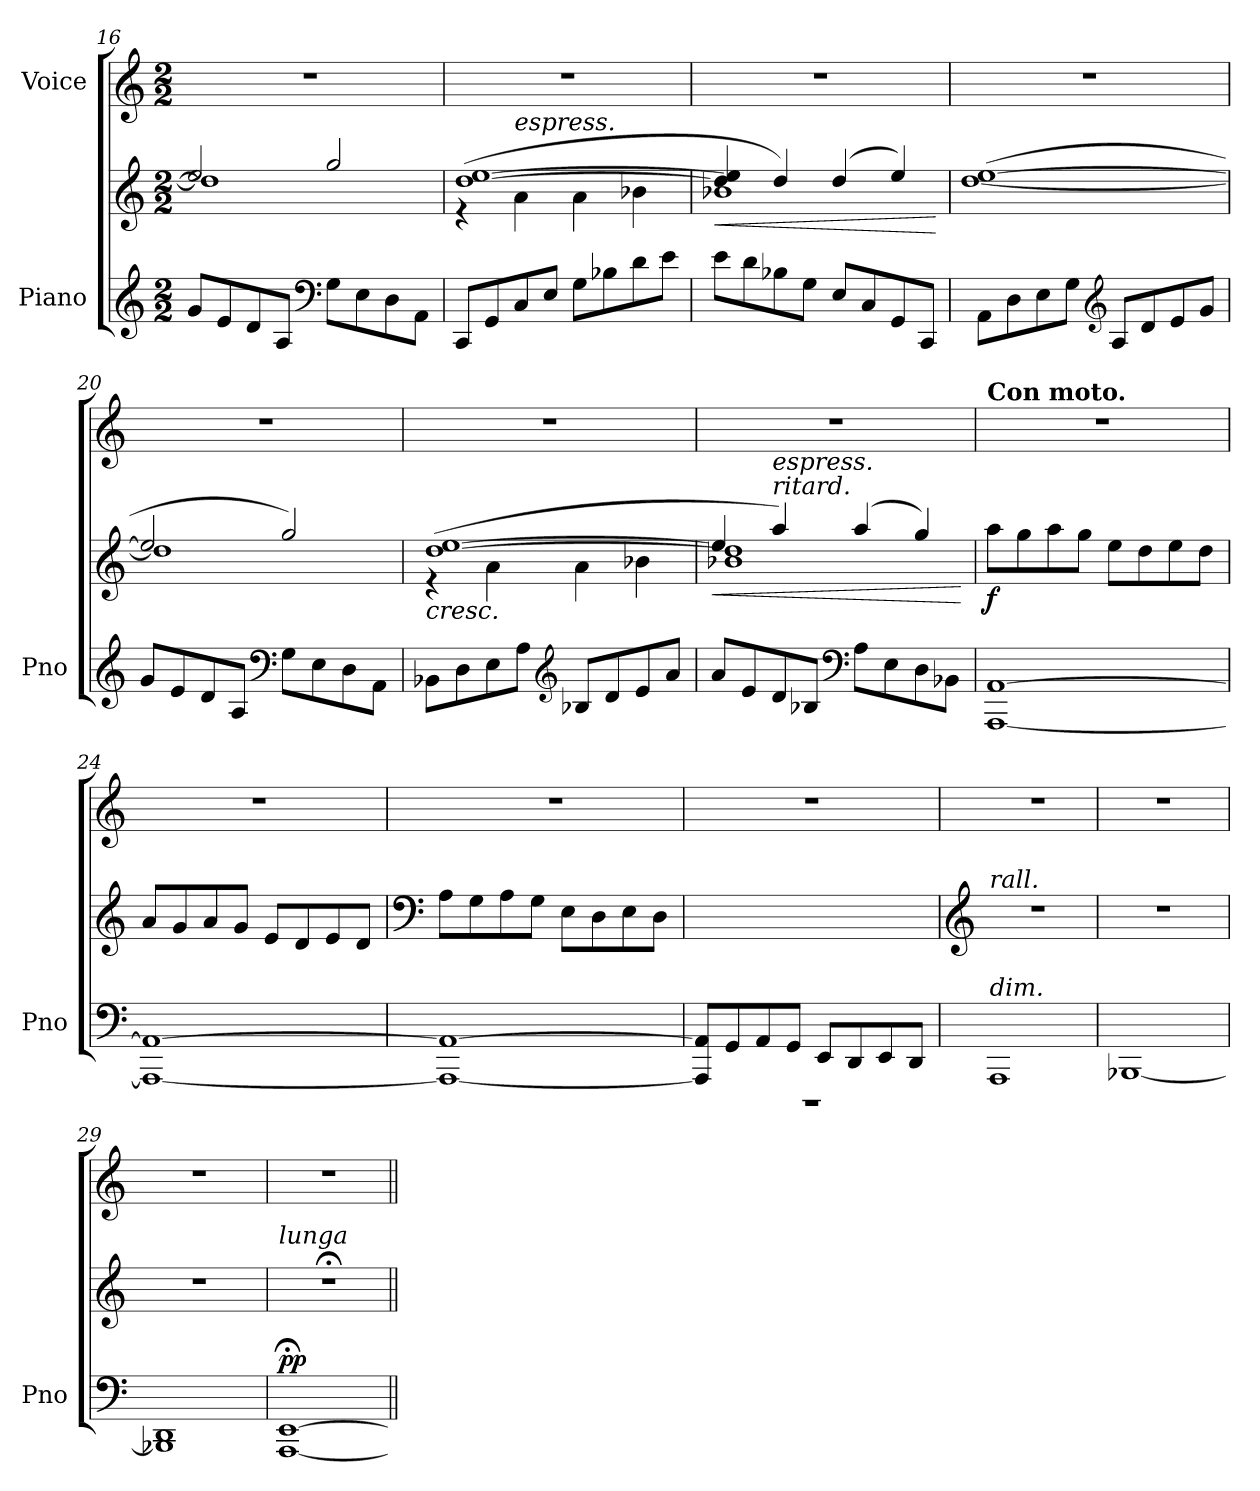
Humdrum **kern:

**kern	**kern	**dynam	**kern
*part2	*part2	*part2	*part1
*staff3	*staff2	*staff2/3	*staff1
*I"Piano	*	*	*I"Voice
*I'Pno	*	*	*
*clefG2	*clefG2	*	*clefG2
*k[]	*k[]	*	*k[]
*M2/2	*M2/2	*	*M2/2
=16	=16	=16	=16
*	*^	*	*
8g/L	2ee/]	1dd]	.	1r
8e/	.	.	.	.
8d/	.	.	.	.
8A/J	.	.	.	.
*clefF4	*	*	*	*
8G\L	2gg/	.	.	.
8E\	.	.	.	.
8D\	.	.	.	.
8AA\J	.	.	.	.
=17	=17	=17	=17	=17
8CC/L	([1dd [1ee	4r	.	1r
8GG/	.	.	.	.
!	!	!LO:TX:i:t=espress.	!	!
8C/	.	4a\	.	.
8E/J	.	.	.	.
8G\L	.	4a\	.	.
8B-X\	.	.	.	.
8d\	.	4b-X\	.	.
8e\J	.	.	.	.
=18	=18	=18	=18	=18
!	!	!	!LO:HP:b	!
8e\L	4dd/] 4ee/]	1b-X	<	1r
8d\	.	.	.	.
8B-X\	4dd/)	.	.	.
8G\J	.	.	.	.
8E/L	(4dd/	.	.	.
8C/	.	.	.	.
8GG/	4ee/)	.	.	.
8CC/J	.	.	.	.
*	*v	*v	*	*
.	.	[	.
=19	=19	=19	=19
!	!	!LO:DY:a=2	!
!	!	!LO:DY:n=1:a=2	!
8AA\L	([1dd [>1ee	other-dynamics p	1r
8D\	.	.	.
8E\	.	.	.
8G\J	.	.	.
*clefG2	*	*	*
8A/L	.	.	.
8d/	.	.	.
8e/	.	.	.
8g/J	.	.	.
=20	=20	=20	=20
*	*^	*	*
8g/L	2ee/]	1dd]	.	1r
8e/	.	.	.	.
8d/	.	.	.	.
8A/J	.	.	.	.
*clefF4	*	*	*	*
8G\L	2gg/)	.	.	.
8E\	.	.	.	.
8D\	.	.	.	.
8AA\J	.	.	.	.
=21	=21	=21	=21	=21
!	!LO:TX:b:i:t=cresc.	!	!	!
8BB-X\L	([1dd [1ee	4r	.	1r
8D\	.	.	.	.
8E\	.	4a\	.	.
8A\J	.	.	.	.
*clefG2	*	*	*	*
8B-X/L	.	4a\	.	.
8d/	.	.	.	.
8e/	.	4b-X\	.	.
8a/J	.	.	.	.
=22	=22	=22	=22	=22
!	!	!	!LO:HP:b	!
8a/L	4ee/]	1b-X 1dd]	<	1r
8e/	.	.	.	.
!	!LO:TX:i:t=ritard.	!	!	!
!	!LO:TX:i:t=espress.	!	!	!
8d/	4aa/)	.	.	.
8B-X/J	.	.	.	.
*clefF4	*	*	*	*
8A\L	(4aa/	.	.	.
8E\	.	.	.	.
8D\	4gg/)	.	.	.
8BB-X\J	.	.	.	.
*	*v	*v	*	*
.	.	[	.
=23	=23	=23	=23
!	!	!	!LO:TX:a:B:t=Con moto.
!	!	!LO:DY:b	!
[1AAA [1AA	(8aa\L	f	1r
.	8gg\	.	.
.	8aa\	.	.
.	8gg\J	.	.
.	8ee\L	.	.
.	8dd\	.	.
.	8ee\	.	.
.	8dd\J	.	.
=24	=24	=24	=24
1AAA_ 1AA_	8a/L	.	1r
.	8g/	.	.
.	8a/	.	.
.	8g/J	.	.
.	8e/L	.	.
.	8d/	.	.
.	8e/	.	.
.	8d/J	.	.
=25	=25	=25	=25
*	*clefF4	*	*
1AAA_ 1AA_	8A\L	.	1r
.	8G\	.	.
.	8A\	.	.
.	8G\J	.	.
.	8E\L	.	.
.	8D\	.	.
.	8E\	.	.
.	8D\J	.	.
=26	=26	=26	=26
*^	*	*	*
8AAA/] 8AA/]L	1r	1ryy	.	1r
8GG/	.	.	.	.
8AA/	.	.	.	.
8GG/J	.	.	.	.
8EE/L	.	.	.	.
8DD/	.	.	.	.
8EE/	.	.	.	.
8DD/J)	.	.	.	.
*v	*v	*	*	*
=27	=27	=27	=27
*	*clefG2	*	*
!	!LO:TX:i:t=rall.	!	!
!LO:TX:a:i:t=dim.	!	!	!
1AAA	1r	.	1r
=28	=28	=28	=28
[1BBB-X	1r	.	1r
=29	=29	=29	=29
1BBB-X] 1DD	1r	.	1r
=30	=30	=30	=30
!	!LO:TX:i:t=lunga	!	!
!	!	!LO:DY:a=2	!
[1AAA; [1EE;	1r;<	pp	1r
=||	=||	=||	=||
*-	*-	*-	*-
